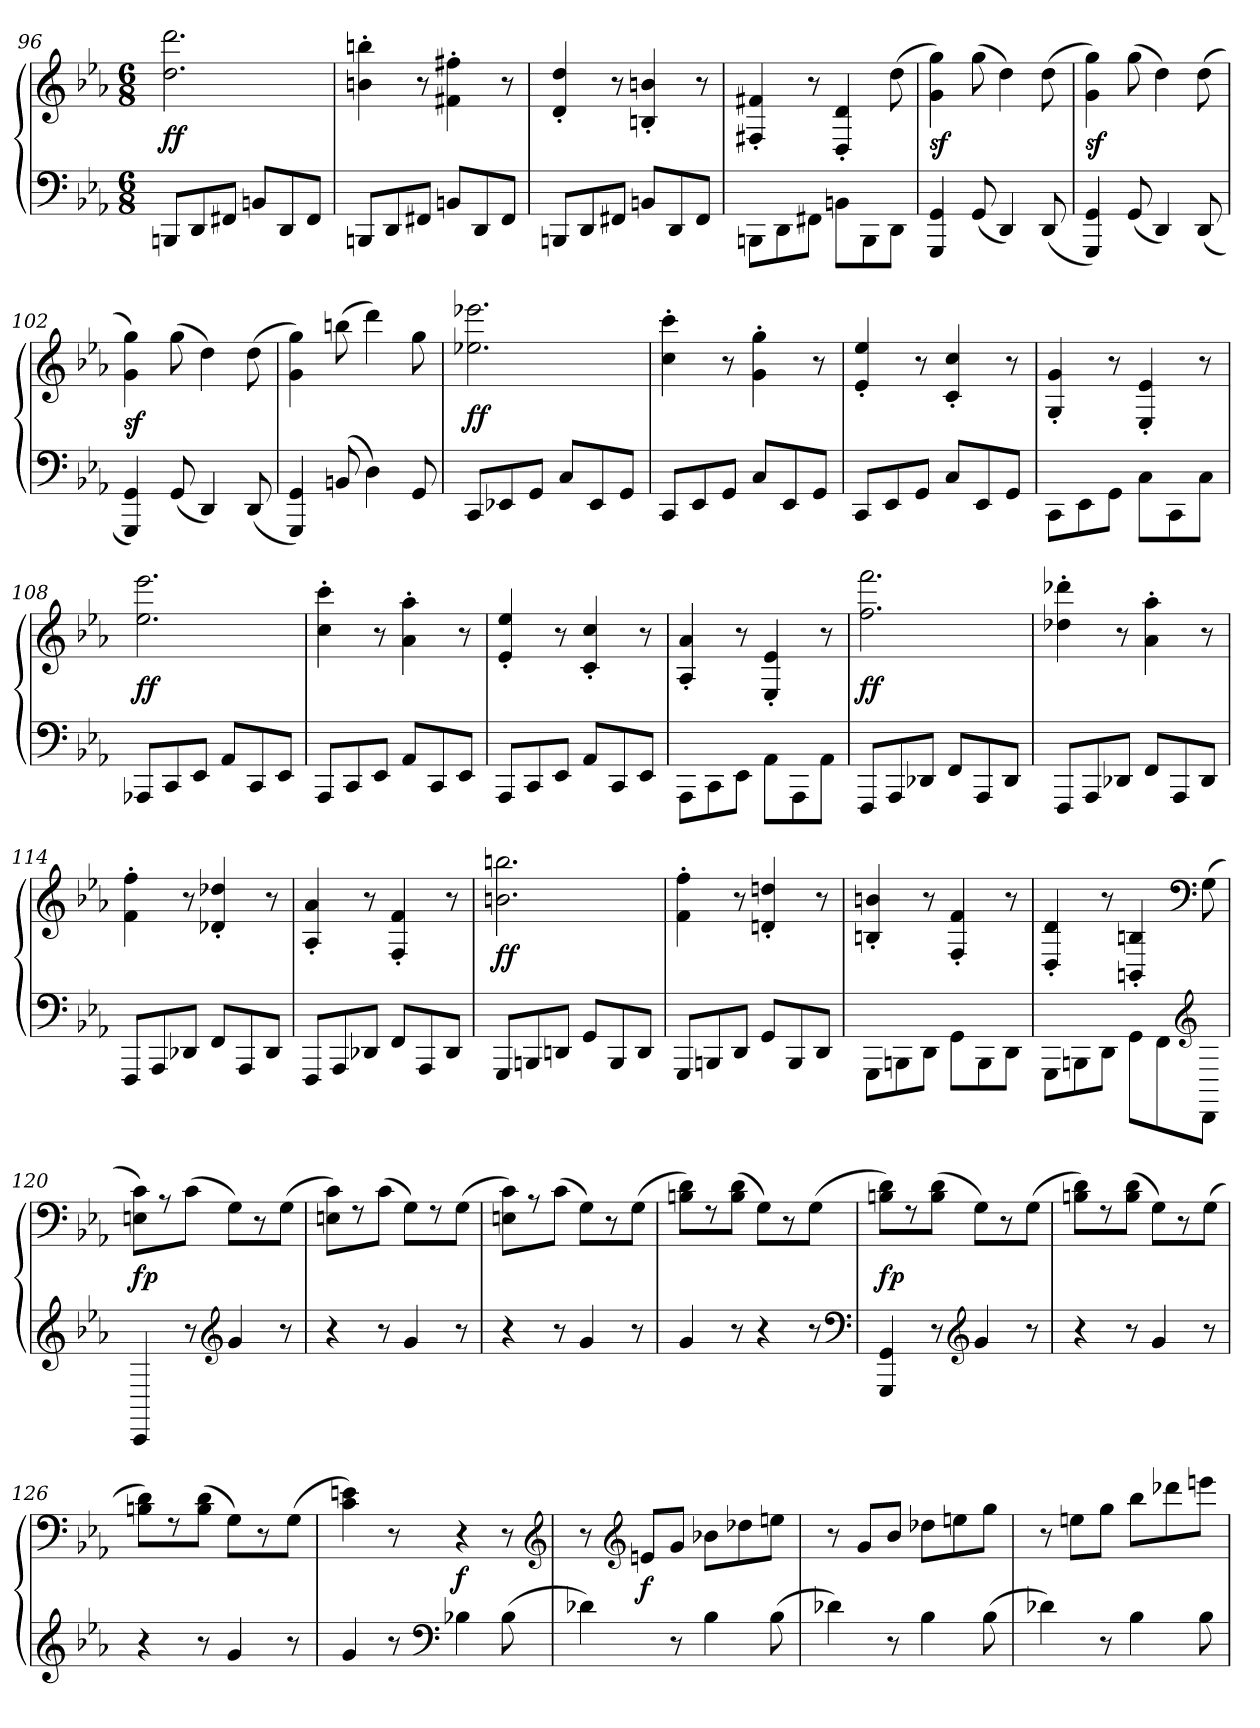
**kern	**kern	**dynam
*part1	*part1	*part1
*staff2	*staff1	*staff1/2
*clefF4	*clefG2	*
*k[b-e-a-]	*k[b-e-a-]	*
*M6/8	*M6/8	*
=96	=96	=96
8BBBn/L	2.ddd\ 2.dd\	ff
8DD/	.	.
8FF#X/J	.	.
8BBn/L	.	.
8DD/	.	.
8FF#/J	.	.
!!LO:PB:g=z
=97	=97	=97
8BBBn/L	4bbn'\ 4bn'\	.
8DD/	.	.
8FF#X/J	8r	.
8BBn/L	4ff#X'\ 4f#X'\	.
8DD/	.	.
8FF#/J	8r	.
=98	=98	=98
8BBBn/L	4dd'/ 4d'/	.
8DD/	.	.
8FF#X/J	8r	.
8BBn/L	4bn'/ 4Bn'/	.
8DD/	.	.
8FF#/J	8r	.
=99	=99	=99
8BBBn\L	4f#X'>/ 4F#X'>/	.
8DD\	.	.
8FF#X\J	8r	.
8BBn\L	4d'>/ 4D'>/	.
8BBB\	.	.
8DD\J	(>8dd\	.
=100	=100	=100
4GG/ 4GGG/	4gg\ 4g\)	sf
(<8GG/	(>8gg\	.
4DD/)	4dd\)	.
(<8DD/	(>8dd\	.
=101	=101	=101
4GG/ 4GGG/)	4gg\ 4g\)	sf
(<8GG/	(>8gg\	.
4DD/)	4dd\)	.
(<8DD/	(>8dd\	.
=102	=102	=102
4GG/ 4GGG/)	4gg\ 4g\)	sf
(<8GG/	(>8gg\	.
4DD/)	4dd\)	.
(<8DD/	(>8dd\	.
!!LO:LB:g=z
=103	=103	=103
4GG/ 4GGG/)	4gg\ 4g\)	.
(>8BBn/	(>8bbn\	.
4D\)	4ddd\)	.
8GG/	8gg\	.
=104	=104	=104
8CC/L	2.eee-X\ 2.ee-X\	ff
8EE-X/	.	.
8GG/J	.	.
8C/L	.	.
8EE-/	.	.
8GG/J	.	.
=105	=105	=105
8CC/L	4ccc'\ 4cc'\	.
8EE-/	.	.
8GG/J	8r	.
8C/L	4gg'\ 4g'\	.
8EE-/	.	.
8GG/J	8r	.
=106	=106	=106
8CC/L	4ee-'/ 4e-'/	.
8EE-/	.	.
8GG/J	8r	.
8C/L	4cc'/ 4c'/	.
8EE-/	.	.
8GG/J	8r	.
=107	=107	=107
8CC\L	4g'/ 4G'/	.
8EE-\	.	.
8GG\J	8r	.
8C\L	4e-'>/ 4E-'>/	.
8CC\	.	.
8C\J	8r	.
=108	=108	=108
8AAA-X/L	2.eee-\ 2.ee-\	ff
8CC/	.	.
8EE-/J	.	.
8AA-/L	.	.
8CC/	.	.
8EE-/J	.	.
=109	=109	=109
8AAA-/L	4ccc'\ 4cc'\	.
8CC/	.	.
8EE-/J	8r	.
8AA-/L	4aa-'\ 4a-'\	.
8CC/	.	.
8EE-/J	8r	.
!!LO:LB:g=z
=110	=110	=110
8AAA-/L	4ee-'/ 4e-'/	.
8CC/	.	.
8EE-/J	8r	.
8AA-/L	4cc'/ 4c'/	.
8CC/	.	.
8EE-/J	8r	.
=111	=111	=111
8AAA-\L	4a-'/ 4A-'/	.
8CC\	.	.
8EE-\J	8r	.
8AA-\L	4e-/'> 4E-/'>	.
8AAA-\	.	.
8AA-\J	8r	.
=112	=112	=112
8FFF/L	2.fff\ 2.ff\	ff
8AAA-/	.	.
8DD-X/J	.	.
8FF/L	.	.
8AAA-/	.	.
8DD-/J	.	.
=113	=113	=113
8FFF/L	4ddd-X'\ 4dd-X'\	.
8AAA-/	.	.
8DD-X/J	8r	.
8FF/L	4aa-'\ 4a-'\	.
8AAA-/	.	.
8DD-/J	8r	.
=114	=114	=114
8FFF/L	4ff'\ 4f'\	.
8AAA-/	.	.
8DD-X/J	8r	.
8FF/L	4dd-X'/ 4d-X'/	.
8AAA-/	.	.
8DD-/J	8r	.
=115	=115	=115
8FFF/L	4a-'/ 4A-'/	.
8AAA-/	.	.
8DD-X/J	8r	.
8FF/L	4f'</ 4F'</	.
8AAA-/	.	.
8DD-/J	8r	.
!!LO:LB:g=z
=116	=116	=116
8GGG/L	2.bbn\ 2.bn\	ff
8BBBn/	.	.
8DDn/J	.	.
8GG/L	.	.
8BBB/	.	.
8DD/J	.	.
=117	=117	=117
8GGG/L	4ff'\ 4f'\	.
8BBBn/	.	.
8DD/J	8r	.
8GG/L	4ddn'/ 4dn'/	.
8BBB/	.	.
8DD/J	8r	.
=118	=118	=118
8GGG\L	4bn'/ 4Bn'/	.
8BBBn\	.	.
8DD\J	8r	.
8GG\L	4f'>/ 4F'>/	.
8BBB\	.	.
8DD\J	8r	.
=119	=119	=119
8GGG\L	4d'>/ 4D'>/	.
8BBBn\	.	.
8DD\J	8r	.
8GG\L	4Bn'>/ 4BBn'>/	.
8FF\	.	.
*clefG2	*clefF4	*
8DD\J	(>8G\	.
=120	=120	=120
4CC/	8c\ 8En\L)	fp
.	8r	.
8r	(>8c\J	.
*clefG2	*	*
4g/	8G\L)	.
.	8r	.
8r	(>8G\J	.
=121	=121	=121
4r	8c\ 8En\L)	.
.	8rF	.
8r	(>8c\J	.
4g/	8G\L)	.
.	8rF	.
8r	(>8G\J	.
!!LO:LB:g=z
=122	=122	=122
4r	8c\ 8En\L)	.
.	8r	.
8r	(>8c\J	.
4g/	8G\L)	.
.	8r	.
8r	(>8G\J	.
=123	=123	=123
4g/	8d\ 8Bn\L)	.
.	8rF	.
8r	(>8d\ 8B\J	.
4r	8G\L)	.
.	8r	.
8r	(>8G\J	.
*clefF4	*	*
=124	=124	=124
4GG/ 4GGG/	8d\ 8Bn\L)	fp
.	8rF	.
8r	(>8d\ 8B\J	.
*clefG2	*	*
4g/	8G\L)	.
.	8r	.
8r	(>8G\J	.
=125	=125	=125
4r	8d\ 8Bn\L)	.
.	8rF	.
8r	(>8d\ 8B\J	.
4g/	8G\L)	.
.	8r	.
8r	(>8G\J	.
=126	=126	=126
4r	8d\ 8Bn\L)	.
.	8rF	.
8r	(>8d\ 8B\J	.
4g/	8G\L)	.
.	8r	.
8r	(>8G\J	.
=127	=127	=127
4g/	4en\ 4c\)	.
8r	8r	.
*clefF4	*	*
4B-X\	4r	f
(>8B-\	8r	.
*	*clefG2	*
!!LO:LB:g=z
=128	=128	=128
4d-X\)	8r	.
*	*clefG2	*
!	!	!LO:DY:b
.	8en/L	f
8r	8g/J	.
4B-\	8b-X\L	.
.	8dd-X\	.
(>8B-\	8een\J	.
=129	=129	=129
4d-X\)	8r	.
.	8g/L	.
8r	8b-/J	.
4B-\	8dd-X\L	.
.	8een\	.
(>8B-\	8gg\J	.
=130	=130	=130
4d-X\)	8r	.
.	8een\L	.
8r	8gg\J	.
4B-\	8bb-\L	.
.	8ddd-X\	.
8B-\	8eeen\J	.
=	=	=
*-	*-	*-
